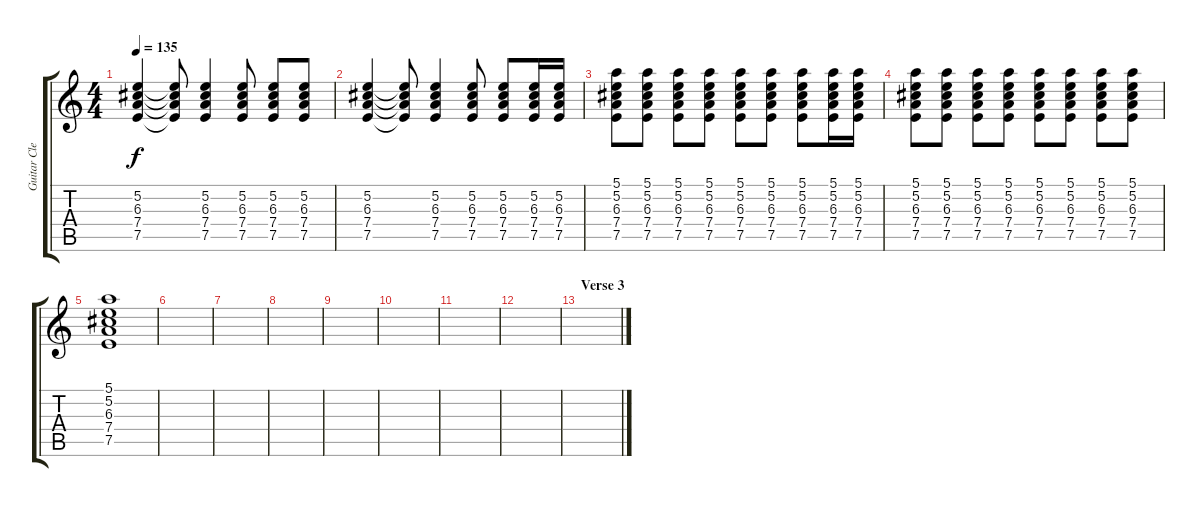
\track ("Guitar Clean" "Guitar Cle") {instrument acousticguitarsteel}
\staff {score tabs}
\tuning (E4 B3 G3 D3 A2 E2) {hide}
\ts (4 4)
\tempo 135
\clef g2
\ks c
(5.2 6.3 7.4 7.5).4{dy f} (5.2{t} 6.3{t} 7.4{t} 7.5{t}).8 (5.2 6.3 7.4 7.5).4 (5.2 6.3 7.4 7.5).8 (5.2 6.3 7.4 7.5).8 (5.2 6.3 7.4 7.5).8 |
(5.2 6.3 7.4 7.5).4 (5.2{t} 6.3{t} 7.4{t} 7.5{t}).8 (5.2 6.3 7.4 7.5).4 (5.2 6.3 7.4 7.5).8 (5.2 6.3 7.4 7.5).8 (5.2 6.3 7.4 7.5).16 (5.2 6.3 7.4 7.5).16 |
(5.1 5.2 6.3 7.4 7.5).8 (5.1 5.2 6.3 7.4 7.5).8 (5.1 5.2 6.3 7.4 7.5).8 (5.1 5.2 6.3 7.4 7.5).8 (5.1 5.2 6.3 7.4 7.5).8 (5.1 5.2 6.3 7.4 7.5).8 (5.1 5.2 6.3 7.4 7.5).8 (5.1 5.2 6.3 7.4 7.5).16 (5.1 5.2 6.3 7.4 7.5).16 |
(5.1 5.2 6.3 7.4 7.5).8 (5.1 5.2 6.3 7.4 7.5).8 (5.1 5.2 6.3 7.4 7.5).8 (5.1 5.2 6.3 7.4 7.5).8 (5.1 5.2 6.3 7.4 7.5).8 (5.1 5.2 6.3 7.4 7.5).8 (5.1 5.2 6.3 7.4 7.5).8 (5.1 5.2 6.3 7.4 7.5).8 |
(5.1 5.2 6.3 7.4 7.5).1 |
|
|
|
|
|
|
|
\section ("" "Verse 3")
